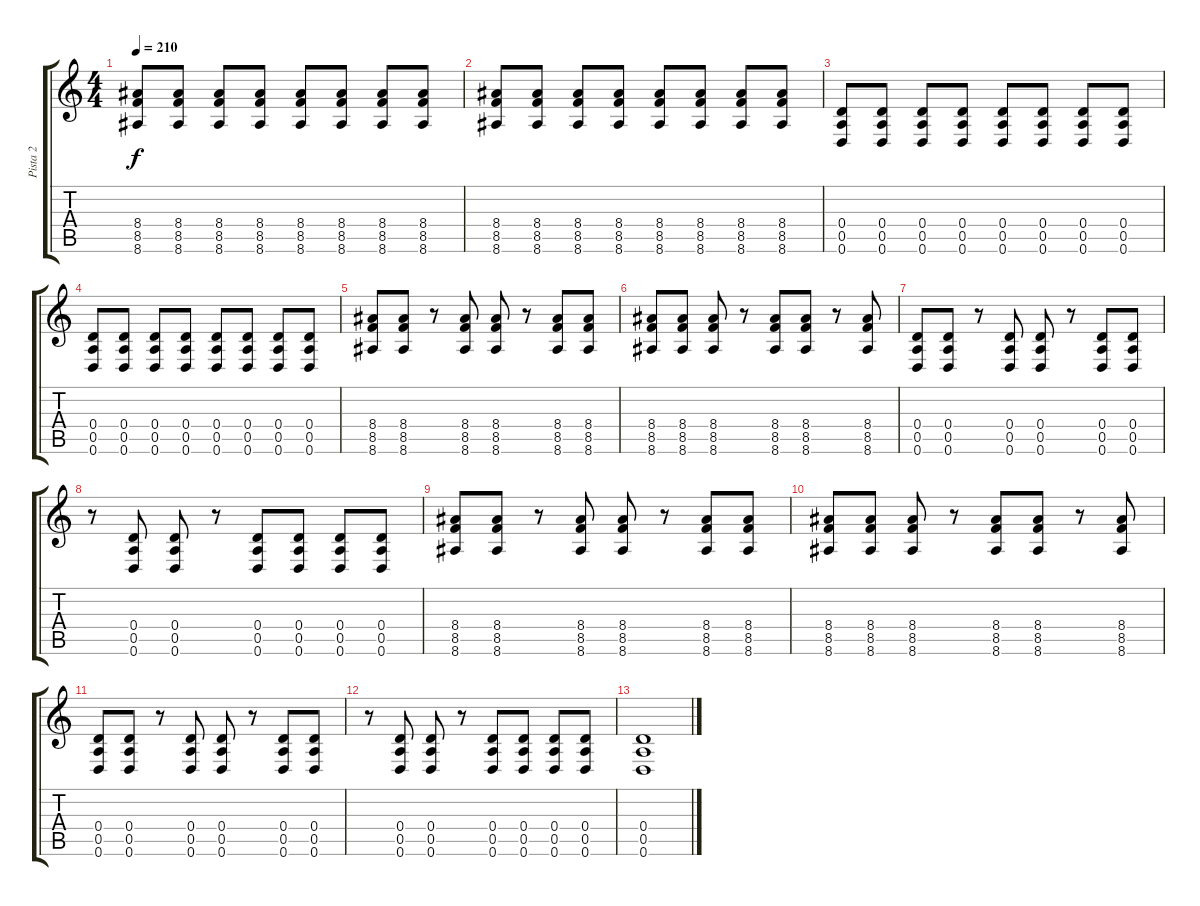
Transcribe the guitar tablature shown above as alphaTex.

\track ("Pista 2" "Pista 2") {instrument distortionguitar}
\staff {score tabs}
\tuning (E4 B3 G3 D3 A2 D2) {hide}
\ts (4 4)
\tempo 210
\clef g2
\ks c
(8.4 8.5 8.6).8{dy f} (8.4 8.5 8.6).8 (8.4 8.5 8.6).8 (8.4 8.5 8.6).8 (8.4 8.5 8.6).8 (8.4 8.5 8.6).8 (8.4 8.5 8.6).8 (8.4 8.5 8.6).8 |
(8.4 8.5 8.6).8 (8.4 8.5 8.6).8 (8.4 8.5 8.6).8 (8.4 8.5 8.6).8 (8.4 8.5 8.6).8 (8.4 8.5 8.6).8 (8.4 8.5 8.6).8 (8.4 8.5 8.6).8 |
(0.4 0.5 0.6).8 (0.4 0.5 0.6).8 (0.4 0.5 0.6).8 (0.4 0.5 0.6).8 (0.4 0.5 0.6).8 (0.4 0.5 0.6).8 (0.4 0.5 0.6).8 (0.4 0.5 0.6).8 |
(0.4 0.5 0.6).8 (0.4 0.5 0.6).8 (0.4 0.5 0.6).8 (0.4 0.5 0.6).8 (0.4 0.5 0.6).8 (0.4 0.5 0.6).8 (0.4 0.5 0.6).8 (0.4 0.5 0.6).8 |
(8.4 8.5 8.6).8 (8.4 8.5 8.6).8 r.8 (8.4 8.5 8.6).8 (8.4 8.5 8.6).8 r.8 (8.4 8.5 8.6).8 (8.4 8.5 8.6).8 |
(8.4 8.5 8.6).8 (8.4 8.5 8.6).8 (8.4 8.5 8.6).8 r.8 (8.4 8.5 8.6).8 (8.4 8.5 8.6).8 r.8 (8.4 8.5 8.6).8 |
(0.4 0.5 0.6).8 (0.4 0.5 0.6).8 r.8 (0.4 0.5 0.6).8 (0.4 0.5 0.6).8 r.8 (0.4 0.5 0.6).8 (0.4 0.5 0.6).8 |
r.8 (0.4 0.5 0.6).8 (0.4 0.5 0.6).8 r.8 (0.4 0.5 0.6).8 (0.4 0.5 0.6).8 (0.4 0.5 0.6).8 (0.4 0.5 0.6).8 |
(8.4 8.5 8.6).8 (8.4 8.5 8.6).8 r.8 (8.4 8.5 8.6).8 (8.4 8.5 8.6).8 r.8 (8.4 8.5 8.6).8 (8.4 8.5 8.6).8 |
(8.4 8.5 8.6).8 (8.4 8.5 8.6).8 (8.4 8.5 8.6).8 r.8 (8.4 8.5 8.6).8 (8.4 8.5 8.6).8 r.8 (8.4 8.5 8.6).8 |
(0.4 0.5 0.6).8 (0.4 0.5 0.6).8 r.8 (0.4 0.5 0.6).8 (0.4 0.5 0.6).8 r.8 (0.4 0.5 0.6).8 (0.4 0.5 0.6).8 |
r.8 (0.4 0.5 0.6).8 (0.4 0.5 0.6).8 r.8 (0.4 0.5 0.6).8 (0.4 0.5 0.6).8 (0.4 0.5 0.6).8 (0.4 0.5 0.6).8 |
(0.4 0.5 0.6).1
